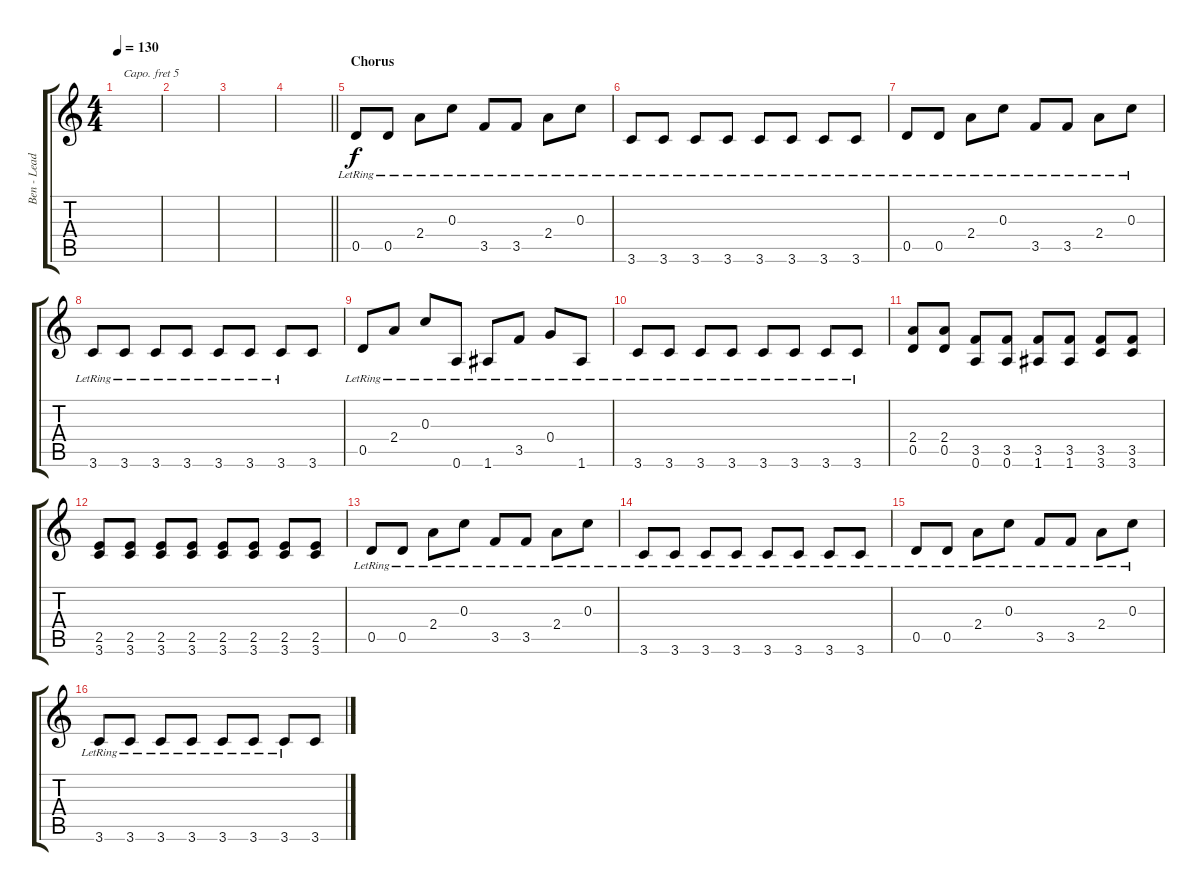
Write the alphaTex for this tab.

\track ("Ben - Lead Guitar I" "Ben - Lead") {instrument acousticguitarsteel}
\staff {score tabs}
\capo 5
\tuning (E4 B3 G3 D3 A2 E2) {hide}
\ts (4 4)
\tempo 130
\clef g2
\ks c
|
|
|
\barLineRight lightlight
|
\section ("" "Chorus")
0.5{lr}.8 0.5{lr}.8 2.4{lr}.8 0.3{lr}.8 3.5{lr}.8 3.5{lr}.8 2.4{lr}.8 0.3{lr}.8 |
3.6{lr}.8 3.6{lr}.8 3.6{lr}.8 3.6{lr}.8 3.6{lr}.8 3.6{lr}.8 3.6{lr}.8 3.6{lr}.8 |
0.5{lr}.8 0.5{lr}.8 2.4{lr}.8 0.3{lr}.8 3.5{lr}.8 3.5{lr}.8 2.4{lr}.8 0.3{lr}.8 |
3.6{lr}.8 3.6{lr}.8 3.6{lr}.8 3.6{lr}.8 3.6{lr}.8 3.6{lr}.8 3.6{lr}.8 3.6.8 |
0.5{lr}.8 2.4{lr}.8 0.3{lr}.8 0.6{lr}.8 1.6{lr}.8 3.5{lr}.8 0.4{lr}.8 1.6{lr}.8 |
3.6{lr}.8 3.6{lr}.8 3.6{lr}.8 3.6{lr}.8 3.6{lr}.8 3.6{lr}.8 3.6{lr}.8 3.6{lr}.8 |
(2.4 0.5).8 (2.4 0.5).8 (3.5 0.6).8 (3.5 0.6).8 (3.5 1.6).8 (3.5 1.6).8 (3.5 3.6).8 (3.5 3.6).8 |
(2.5 3.6).8 (2.5 3.6).8 (2.5 3.6).8 (2.5 3.6).8 (2.5 3.6).8 (2.5 3.6).8 (2.5 3.6).8 (2.5 3.6).8 |
0.5{lr}.8 0.5{lr}.8 2.4{lr}.8 0.3{lr}.8 3.5{lr}.8 3.5{lr}.8 2.4{lr}.8 0.3{lr}.8 |
3.6{lr}.8 3.6{lr}.8 3.6{lr}.8 3.6{lr}.8 3.6{lr}.8 3.6{lr}.8 3.6{lr}.8 3.6{lr}.8 |
0.5{lr}.8 0.5{lr}.8 2.4{lr}.8 0.3{lr}.8 3.5{lr}.8 3.5{lr}.8 2.4{lr}.8 0.3{lr}.8 |
3.6{lr}.8 3.6{lr}.8 3.6{lr}.8 3.6{lr}.8 3.6{lr}.8 3.6{lr}.8 3.6{lr}.8 3.6.8
